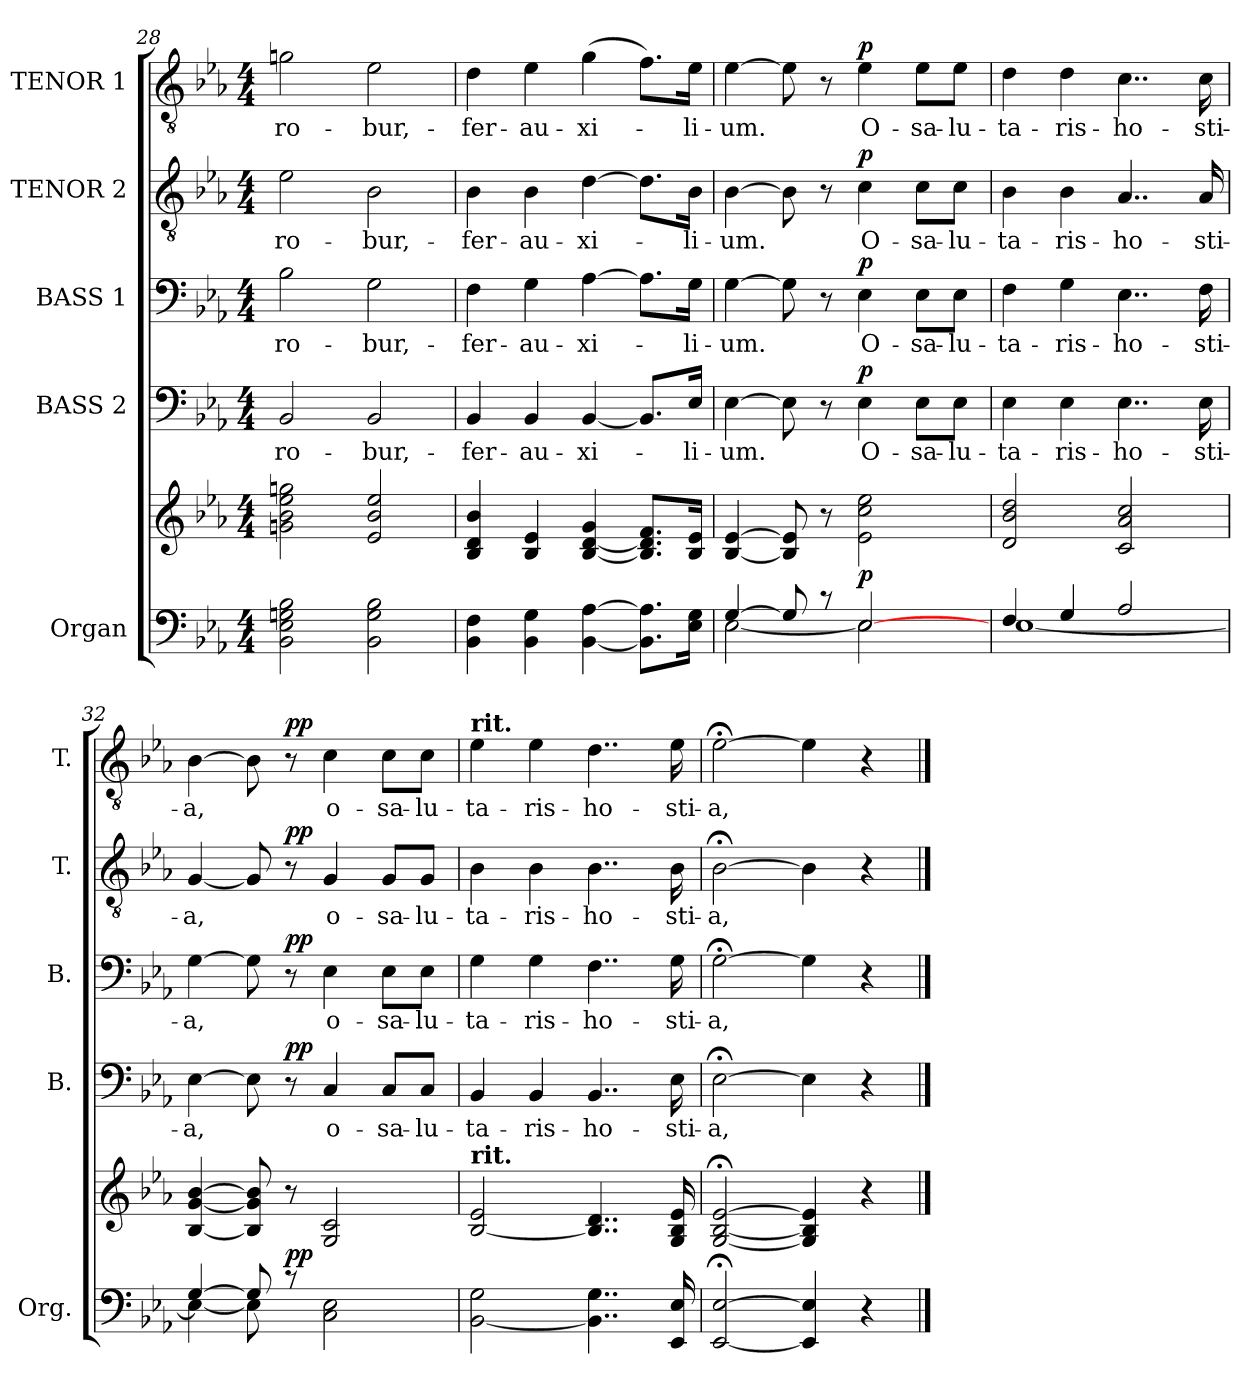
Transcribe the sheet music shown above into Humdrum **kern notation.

**kern	**kern	**dynam	**kern	**text	**dynam	**kern	**text	**dynam	**kern	**text	**dynam	**kern	**text	**dynam
*part5	*part5	*part5	*part4	*part4	*part4	*part3	*part3	*part3	*part2	*part2	*part2	*part1	*part1	*part1
*staff6	*staff5	*staff5/6	*staff4	*staff4	*staff4	*staff3	*staff3	*staff3	*staff2	*staff2	*staff2	*staff1	*staff1	*staff1
*I"Organ	*	*	*I"BASS 2	*	*	*I"BASS 1	*	*	*I"TENOR 2	*	*	*I"TENOR 1	*	*
*I'Org.	*	*	*I'B.	*	*	*I'B.	*	*	*I'T.	*	*	*I'T.	*	*
*clefF4	*clefG2	*	*clefF4	*	*	*clefF4	*	*	*clefGv2	*	*	*clefGv2	*	*
*	*	*	*	*	*	*	*	*	*ITrd7c12	*	*	*ITrd7c12	*	*
*k[b-e-a-]	*k[b-e-a-]	*	*k[b-e-a-]	*	*	*k[b-e-a-]	*	*	*k[b-e-a-]	*	*	*k[b-e-a-]	*	*
*E-:	*E-:	*	*E-:	*	*	*E-:	*	*	*E-:	*	*	*E-:	*	*
*M4/4	*M4/4	*	*M4/4	*	*	*M4/4	*	*	*M4/4	*	*	*M4/4	*	*
=28	=28	=28	=28	=28	=28	=28	=28	=28	=28	=28	=28	=28	=28	=28
!	!	!	!	!LO:LY:b	!	!	!LO:LY:b	!	!	!LO:LY:b	!	!	!LO:LY:b	!
2BB-\ 2E-\ 2Gn\ 2B-\	2gn\ 2b-\ 2ee-\ 2ggn\	.	2BB-/	-ro-	.	2B-\	-ro-	.	2E-\	-ro-	.	2Gn\	-ro-	.
!	!	!	!	!LO:LY:b	!	!	!LO:LY:b	!	!	!LO:LY:b	!	!	!LO:LY:b	!
2BB-\ 2G\ 2B-\	2e-/ 2b-/ 2ee-/	.	2BB-/	-bur,-	.	2G\	-bur,-	.	2BB-\	-bur,-	.	2E-\	-bur,-	.
!!LO:LB:g=z
=29	=29	=29	=29	=29	=29	=29	=29	=29	=29	=29	=29	=29	=29	=29
!	!	!	!	!LO:LY:b	!	!	!LO:LY:b	!	!	!LO:LY:b	!	!	!LO:LY:b	!
4BB-\ 4F\	4B-/ 4d/ 4b-/	.	4BB-/	-fer-	.	4F\	-fer-	.	4BB-\	-fer-	.	4D\	-fer-	.
!	!	!	!	!LO:LY:b	!	!	!LO:LY:b	!	!	!LO:LY:b	!	!	!LO:LY:b	!
4BB-\ 4G\	4B-/ 4e-/	.	4BB-/	-au-	.	4G\	-au-	.	4BB-\	-au-	.	4E-\	-au-	.
!	!	!	!	!LO:LY:b	!	!	!LO:LY:b	!	!	!LO:LY:b	!	!	!LO:LY:b	!
[<4BB-\ [>4A-\	[<4B-/ [>4d/ 4g/	.	[<4BB-/	-xi-	.	[>4A-\	-xi-	.	[>4D\	-xi-	.	(>4G\	-xi-	.
8.BB-\] 8.A-\]L	8.B-/] 8.d/] 8.f/L	.	8.BB-/L]	.	.	8.A-\L]	.	.	8.D\L]	.	.	8.F\L)	.	.
!	!	!	!	!LO:LY:b	!	!	!LO:LY:b	!	!	!LO:LY:b	!	!	!LO:LY:b	!
16E-\ 16G\Jk	16B-/ 16e-/Jk	.	16E-/Jk	-li-	.	16G\Jk	-li-	.	16BB-\Jk	-li-	.	16E-\Jk	-li-	.
=30	=30	=30	=30	=30	=30	=30	=30	=30	=30	=30	=30	=30	=30	=30
*^	*	*	*	*	*	*	*	*	*	*	*	*	*	*
!	!	!	!	!	!LO:LY:b	!	!	!LO:LY:b	!	!	!LO:LY:b	!	!	!LO:LY:b	!
[>4G/	[<2E-\	[<4B-/ [>4e-/	.	[>4E-\	-um.	.	[>4G\	-um.	.	[>4BB-\	-um.	.	[>4E-\	-um.	.
8G/]	.	8B-/] 8e-/]	.	8E-\]	.	.	8G\]	.	.	8BB-\]	.	.	8E-\]	.	.
8rc	.	8r	.	8r	.	.	8r	.	.	8r	.	.	8r	.	.
!	!	!	!LO:DY:a=2	!	!LO:LY:b	!LO:DY:a	!	!LO:LY:b	!LO:DY:a	!	!LO:LY:b	!LO:DY:a	!	!LO:LY:b	!LO:DY:a
[>2E-/	2E-\]	2e-\ 2cc\ 2ee-\	p	4E-\	O-	p	4E-\	O-	p	4C\	O-	p	4E-\	O-	p
!	!	!	!	!	!LO:LY:b	!	!	!LO:LY:b	!	!	!LO:LY:b	!	!	!LO:LY:b	!
.	.	.	.	8E-\L	-sa-	.	8E-\L	-sa-	.	8C\L	-sa-	.	8E-\L	-sa-	.
!	!	!	!	!	!LO:LY:b	!	!	!LO:LY:b	!	!	!LO:LY:b	!	!	!LO:LY:b	!
.	.	.	.	8E-\J	-lu-	.	8E-\J	-lu-	.	8C\J	-lu-	.	8E-\J	-lu-	.
=31	=31	=31	=31	=31	=31	=31	=31	=31	=31	=31	=31	=31	=31	=31	=31
!	!	!	!	!	!LO:LY:b	!	!	!LO:LY:b	!	!	!LO:LY:b	!	!	!LO:LY:b	!
4F/	[<1E-	2d/ 2b-/ 2dd/	.	4E-\	-ta-	.	4F\	-ta-	.	4BB-\	-ta-	.	4D\	-ta-	.
!	!	!	!	!	!LO:LY:b	!	!	!LO:LY:b	!	!	!LO:LY:b	!	!	!LO:LY:b	!
4G/	.	.	.	4E-\	-ris-	.	4G\	-ris-	.	4BB-\	-ris-	.	4D\	-ris-	.
!	!	!	!	!	!LO:LY:b	!	!	!LO:LY:b	!	!	!LO:LY:b	!	!	!LO:LY:b	!
2A-/	.	2c/ 2a-/ 2cc/	.	4..E-\	-ho-	.	4..E-\	-ho-	.	4..AA-/	-ho-	.	4..C\	-ho-	.
!	!	!	!	!	!LO:LY:b	!	!	!LO:LY:b	!	!	!LO:LY:b	!	!	!LO:LY:b	!
.	.	.	.	16E-\	-sti-	.	16F\	-sti-	.	16AA-/	-sti-	.	16C\	-sti-	.
=32	=32	=32	=32	=32	=32	=32	=32	=32	=32	=32	=32	=32	=32	=32	=32
!	!	!	!	!	!LO:LY:b	!	!	!LO:LY:b	!	!	!LO:LY:b	!	!	!LO:LY:b	!
[>4G/	4E-\_	[<4B-/ [<4g/ [>4b-/	.	[>4E-\	-a,	.	[>4G\	-a,	.	[<4GG/	-a,	.	[>4BB-\	-a,	.
8G/]	8E-\]	8B-/] 8g/] 8b-/]	.	8E-\]	.	.	8G\]	.	.	8GG/]	.	.	8BB-\]	.	.
!	!	!	!LO:DY:a=2	!	!	!LO:DY:a	!	!	!LO:DY:a	!	!	!LO:DY:a	!	!	!LO:DY:a
8rc	2ryy	8r	pp	8r	.	pp	8r	.	pp	8r	.	pp	8r	.	pp
!	!	!	!	!	!LO:LY:b	!	!	!LO:LY:b	!	!	!LO:LY:b	!	!	!LO:LY:b	!
2C\ 2E-\	.	2G/ 2c/	.	4C/	o-	.	4E-\	o-	.	4GG/	o-	.	4C\	o-	.
!	!	!	!	!	!LO:LY:b	!	!	!LO:LY:b	!	!	!LO:LY:b	!	!	!LO:LY:b	!
.	.	.	.	8C/L	-sa-	.	8E-\L	-sa-	.	8GG/L	-sa-	.	8C\L	-sa-	.
!	!	!	!	!	!LO:LY:b	!	!	!LO:LY:b	!	!	!LO:LY:b	!	!	!LO:LY:b	!
.	8ryy	.	.	8C/J	-lu-	.	8E-\J	-lu-	.	8GG/J	-lu-	.	8C\J	-lu-	.
=33	=33	=33	=33	=33	=33	=33	=33	=33	=33	=33	=33	=33	=33	=33	=33
!	!	!	!	!	!	!	!	!	!	!	!	!	!LO:TX:a:B:t=rit.	!	!
!	!	!LO:TX:a:B:t=rit.	!	!	!	!	!	!	!	!	!	!	!	!	!
!	!	!	!	!	!LO:LY:b	!	!	!LO:LY:b	!	!	!LO:LY:b	!	!	!LO:LY:b	!
*v	*v	*	*	*	*	*	*	*	*	*	*	*	*	*	*
[<2BB-\ 2G\	[<2B-/ 2e-/	.	4BB-/	-ta-	.	4G\	-ta-	.	4BB-\	-ta-	.	4E-\	-ta-	.
!	!	!	!	!LO:LY:b	!	!	!LO:LY:b	!	!	!LO:LY:b	!	!	!LO:LY:b	!
.	.	.	4BB-/	-ris-	.	4G\	-ris-	.	4BB-\	-ris-	.	4E-\	-ris-	.
!	!	!	!	!LO:LY:b	!	!	!LO:LY:b	!	!	!LO:LY:b	!	!	!LO:LY:b	!
4..BB-\] 4..G\	4..B-/] 4..d/	.	4..BB-/	-ho-	.	4..F\	-ho-	.	4..BB-\	-ho-	.	4..D\	-ho-	.
!	!	!	!	!LO:LY:b	!	!	!LO:LY:b	!	!	!LO:LY:b	!	!	!LO:LY:b	!
16EE-/ 16E-/	16G/ 16B-/ 16e-/	.	16E-\	-sti-	.	16G\	-sti-	.	16BB-\	-sti-	.	16E-\	-sti-	.
=34	=34	=34	=34	=34	=34	=34	=34	=34	=34	=34	=34	=34	=34	=34
!	!	!	!	!LO:LY:b	!	!	!LO:LY:b	!	!	!LO:LY:b	!	!	!LO:LY:b	!
[<2EE-/; [>2E-/;	[<2G/; [<2B-/; [>2e-/;	.	[>2E-;<\	-a,	.	[>2G;<\	-a,	.	[>2BB-;<\	-a,	.	[>2E-;<\	-a,	.
4EE-/] 4E-/]	4G/] 4B-/] 4e-/]	.	4E-\]	.	.	4G\]	.	.	4BB-\]	.	.	4E-\]	.	.
4r	4r	.	4r	.	.	4r	.	.	4r	.	.	4r	.	.
==	==	==	==	==	==	==	==	==	==	==	==	==	==	==
*-	*-	*-	*-	*-	*-	*-	*-	*-	*-	*-	*-	*-	*-	*-
